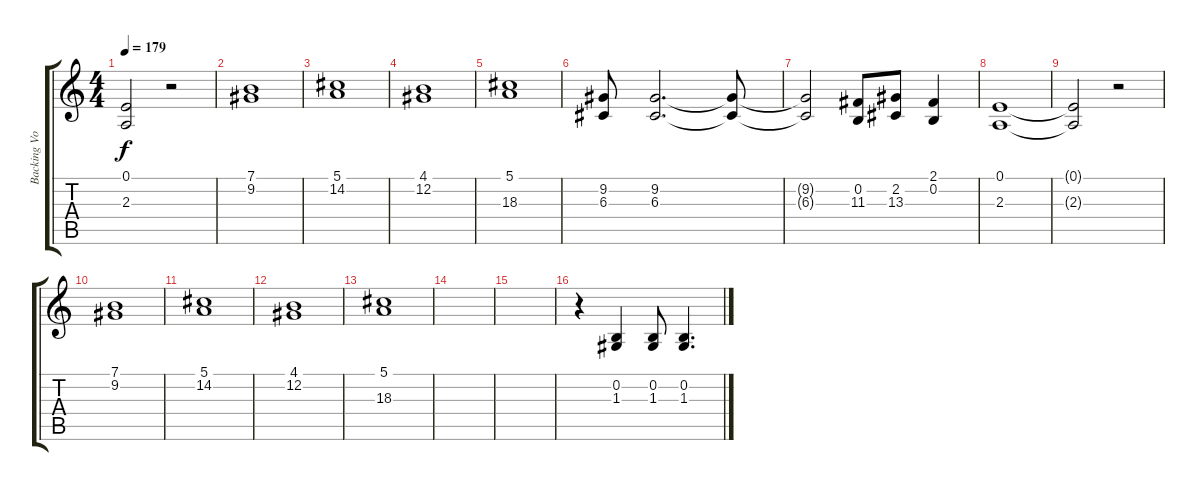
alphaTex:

\track ("Backing Vocal" "Backing Vo") {instrument lead6voice}
\staff {score tabs}
\tuning (E4 B3 G3 D3 A2 E2) {hide}
\ts (4 4)
\tempo 179
\clef g2
\ks c
(0.1{t} 2.3{t}).2{dy f} r.2 |
(7.1 9.2).1{volume 11} |
(5.1 14.2).1 |
(4.1 12.2).1 |
(5.1 18.3).1 |
(9.2 6.3).8{volume 15} (9.2 6.3).2{d} (9.2{t} 6.3{t}).8 |
(9.2{t} 6.3{t}).2 (0.2 11.3).8 (2.2 13.3).8 (2.1 0.2).4 |
(0.1 2.3).1 |
(0.1{t} 2.3{t}).2 r.2 |
(7.1 9.2).1{volume 11} |
(5.1 14.2).1 |
(4.1 12.2).1 |
(5.1 18.3).1 |
|
|
r.4{volume 15} (0.2 1.3).4 (0.2 1.3).8 (0.2 1.3).4{d}
